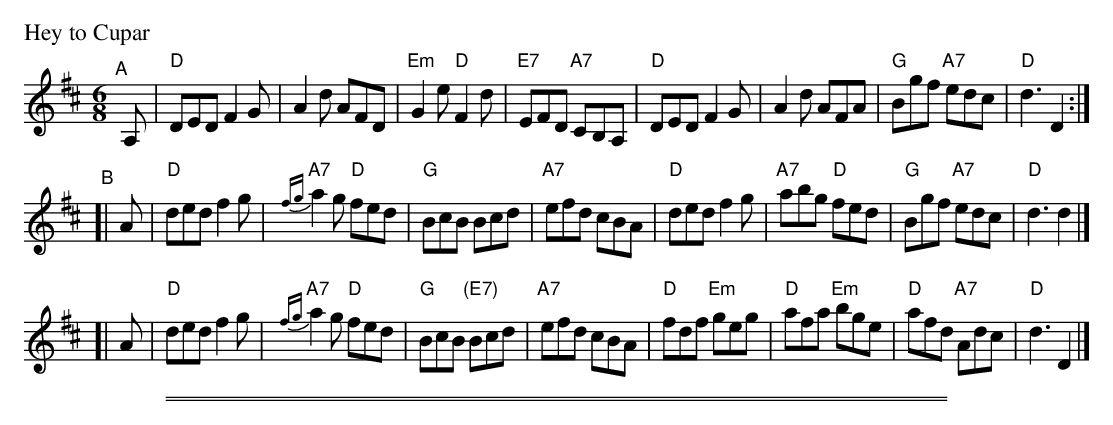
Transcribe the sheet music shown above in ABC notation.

X:1
M: 6/8
L: 1/8
P: Hey to Cupar
K: D
"^A"[|] A, \
| "D"DED F2G | A2d AFD | "Em"G2e "D"F2d | "E7"EFD "A7"CB,A, \
| "D"DED F2G | A2d AFA | "G"Bgf "A7"edc | "D"d3 D2 :|
"^B"[| A \
| "D"ded f2g | "A7"{fg}a2g "D"fed | "G"BcB Bcd | "A7"efd cBA \
| "D"ded f2g | "A7"abg "D"fed | "G"Bgf "A7"edc | "D"d3 d2 |]
[| A \
| "D"ded f2g | "A7"{fg}a2g "D"fed | "G"BcB "(E7)"Bcd | "A7"efd cBA \
| "D"fdf "Em"geg | "D"afa "Em"bge | "D"afd "A7"Adc | "D"d3 D2 |]
